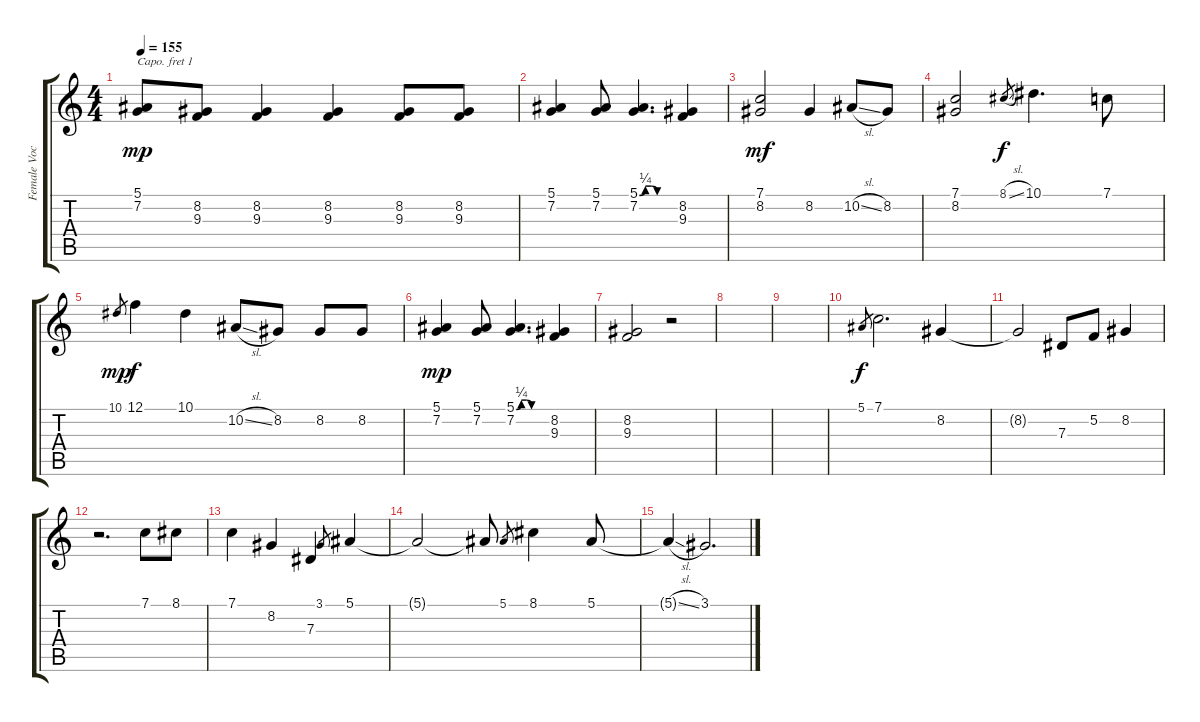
\track ("Female Vocals" "Female Voc") {instrument flute}
\staff {score tabs}
\capo 1
\tuning (E4 B3 G3 D3 A2 E2) {hide}
\ts (4 4)
\tempo 155
\clef g2
\ks c
(5.1 7.2).8{dy mp} (8.2 9.3).8 (8.2 9.3).4 (8.2 9.3).4 (8.2 9.3).8 (8.2 9.3).8 |
(5.1 7.2).4 (5.1 7.2).8 (5.1{be (custom 0 0 10 1 20 1 30 0 60 0)} 7.2).4{d} (8.2 9.3).4 |
(7.1 8.2).2{dy mf} 8.2.4 10.2{sl}.8 8.2.8 |
(7.1 8.2).2 8.1{sl}.8{gr dy f} 10.1.4{d} 7.1.8 |
10.1.8{gr dy mp} 12.1.4{dy f} 10.1.4 10.2{sl}.8 8.2.8 8.2.8 8.2.8 |
(5.1 7.2).4{dy mp} (5.1 7.2).8 (5.1{be (custom 0 0 10 1 20 1 30 0 60 0)} 7.2).4{d} (8.2 9.3).4 |
(8.2 9.3).2 r.2 |
|
|
5.1.8{gr dy f} 7.1.2{d} 8.2.4 |
8.2{t}.2 7.3.8 5.2.8 8.2.4 |
r.2{d} 7.1.8 8.1.8 |
7.1.4 8.2.4 7.3.4 3.1.8{gr} 5.1.4 |
5.1{t}.2 5.1{t}.8 5.1.8{gr} 8.1.4 5.1.8 |
5.1{sl t}.4 3.1.2{d}
